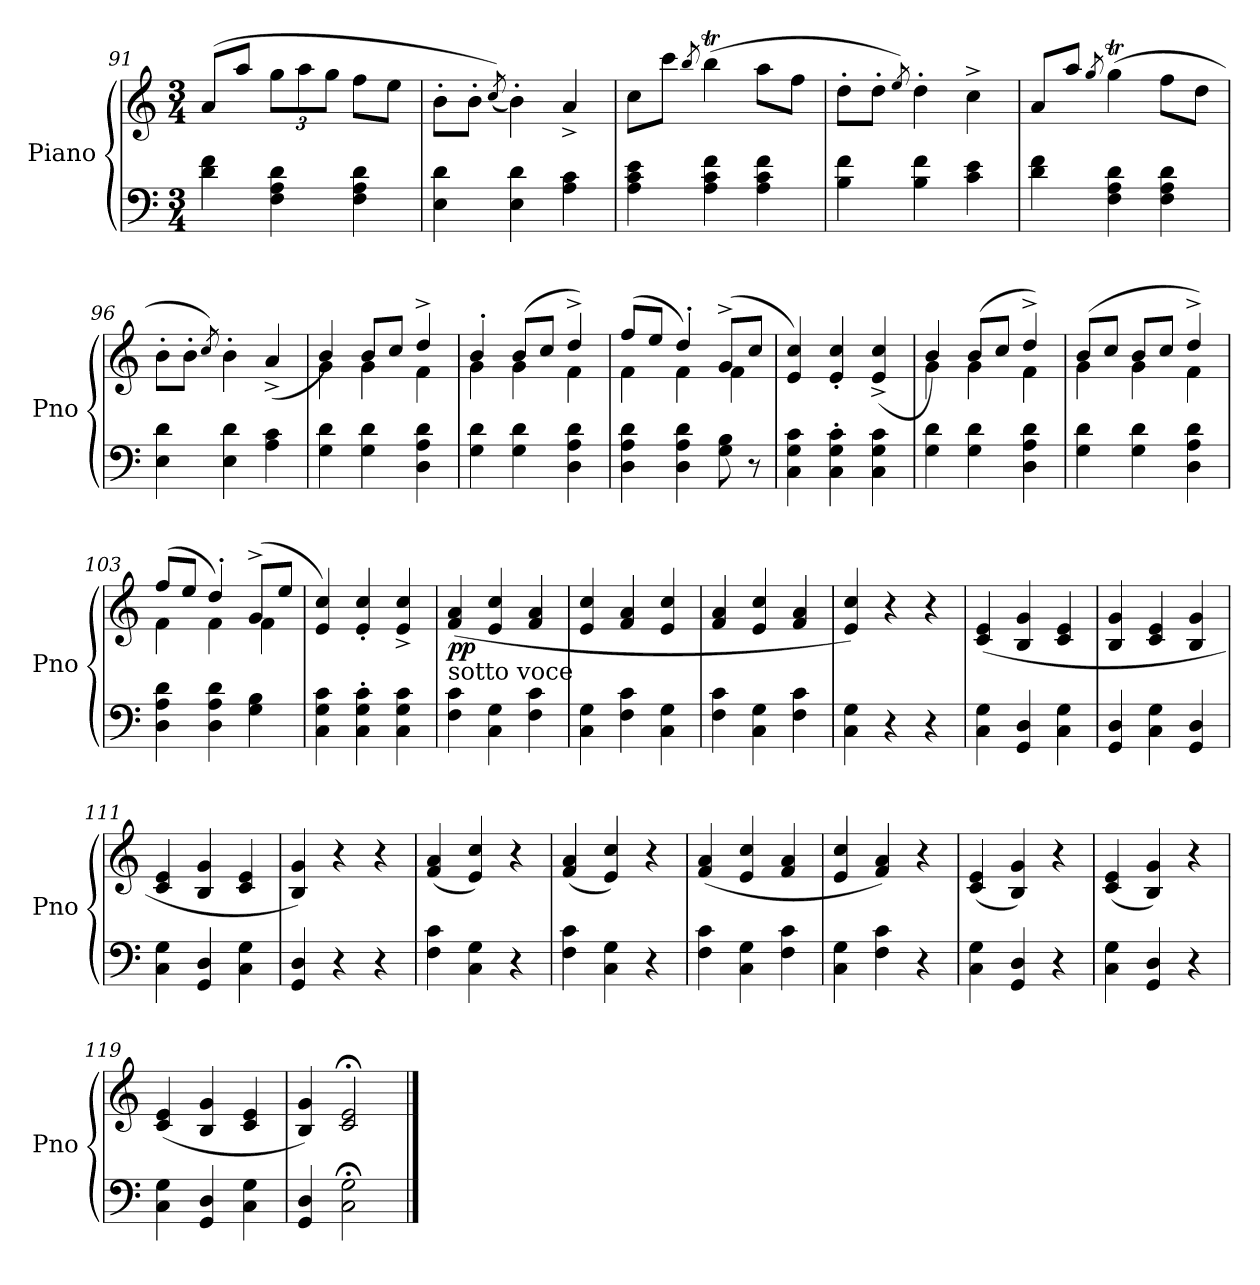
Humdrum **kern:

**kern	**kern	**dynam
*part1	*part1	*part1
*staff2	*staff1	*staff1/2
*I"Piano	*	*
*I'Pno	*	*
!!LO:LB:g=z
*clefF4	*clefG2	*
*k[]	*k[]	*
*C:	*C:	*
*M3/4	*M3/4	*
=91	=91	=91
4d\ 4f\	(8a/L	.
.	8aa/J	.
*	*Xbrackettup	*
4F\ 4A\ 4d\	12gg\L	.
.	12aa\	.
.	12gg\J	.
4F\ 4A\ 4d\	8ff\L	.
.	8ee\J	.
=92	=92	=92
4E\ 4d\	8b'\L	.
.	8b'\J	.
.	(8qcc/)	.
4E\ 4d\	4b'\)	.
4A\ 4c\	4a^/	.
=93	=93	=93
4A\ 4c\ 4e\	8cc\L	.
.	8ccc\J	.
.	8qbb/	.
4A\ 4c\ 4f\	(4bbt\	.
4A\ 4c\ 4f\	8aa\L	.
.	8ff\J	.
=94	=94	=94
4B\ 4f\	8dd'\L	.
.	8dd'\J	.
.	8qee/)	.
4B\ 4f\	4dd'\	.
4c\ 4e\	4cc^\	.
=95	=95	=95
4d\ 4f\	8a/L	.
.	8aa/J	.
.	8qgg/	.
4F\ 4A\ 4d\	(4ggT\	.
4F\ 4A\ 4d\	8ff\L	.
.	8dd\J	.
=96	=96	=96
4E\ 4d\	8b'\L	.
.	8b'\J	.
.	8qcc/)	.
4E\ 4d\	4b'\	.
4A\ 4c\	(4a^/	.
=97	=97	=97
*	*^	*
4G\ 4d\	4b/)	4g\	.
4G\ 4d\	8b/L	4g\	.
.	8cc/J	.	.
4D\ 4A\ 4d\	4dd^/	4f\	.
=98	=98	=98	=98
4G\ 4d\	4b'/	4g\	.
4G\ 4d\	(8b/L	4g\	.
.	8cc/J	.	.
4D\ 4A\ 4d\	4dd^/)	4f\	.
!!LO:LB:g=z	!!
=99	=99	=99	=99
4D\ 4A\ 4d\	(8ff/L	4f\	.
.	8ee/J	.	.
4D\ 4A\ 4d\	4dd'/)	4f\	.
8G\ 8B\	(8g^/L	4f\	.
8r	8cc/J	.	.
*	*v	*v	*
=100	=100	=100
4C\ 4G\ 4c\	4e/ 4cc/)	.
4C\' 4G\' 4c\'	4e/' 4cc/'	.
4C\ 4G\ 4c\	(4e/^ 4cc/^	.
=101	=101	=101
*	*^	*
4G\ 4d\	4b/)	4g\	.
4G\ 4d\	(8b/L	4g\	.
.	8cc/J	.	.
4D\ 4A\ 4d\	4dd^/)	4f\	.
=102	=102	=102	=102
4G\ 4d\	(8b/L	4g\	.
.	8cc/J	.	.
4G\ 4d\	8b/L	4g\	.
.	8cc/J	.	.
4D\ 4A\ 4d\	4dd^/)	4f\	.
=103	=103	=103	=103
4D\ 4A\ 4d\	(8ff/L	4f\	.
.	8ee/J	.	.
4D\ 4A\ 4d\	4dd'/)	4f\	.
4G\ 4B\	(8g^/L	4f\	.
.	8ee/J	.	.
*	*v	*v	*
=104	=104	=104
4C\ 4G\ 4c\	4e/ 4cc/)	.
4C\' 4G\' 4c\'	4e/' 4cc/'	.
4C\ 4G\ 4c\	4e/^ 4cc/^	.
=105	=105	=105
!	!LO:TX:b:t=sotto voce	!
!	!	!LO:DY:b
4F\ 4c\	(4f/ 4a/	pp
4C\ 4G\	4e/ 4cc/	.
4F\ 4c\	4f/ 4a/	.
=106	=106	=106
4C\ 4G\	4e/ 4cc/	.
4F\ 4c\	4f/ 4a/	.
4C\ 4G\	4e/ 4cc/	.
=107	=107	=107
4F\ 4c\	4f/ 4a/	.
4C\ 4G\	4e/ 4cc/	.
4F\ 4c\	4f/ 4a/	.
=108	=108	=108
4C\ 4G\	4e/ 4cc/)	.
4r	4r	.
4r	4r	.
=109	=109	=109
4C\ 4G\	(4c/ 4e/	.
4GG/ 4D/	4B/ 4g/	.
4C\ 4G\	4c/ 4e/	.
!!LO:LB:g=z
=110	=110	=110
4GG/ 4D/	4B/ 4g/	.
4C\ 4G\	4c/ 4e/	.
4GG/ 4D/	4B/ 4g/	.
=111	=111	=111
4C\ 4G\	4c/ 4e/	.
4GG/ 4D/	4B/ 4g/	.
4C\ 4G\	4c/ 4e/	.
=112	=112	=112
4GG/ 4D/	4B/ 4g/)	.
4r	4r	.
4r	4r	.
=113	=113	=113
4F\ 4c\	(4f/ 4a/	.
4C\ 4G\	4e/ 4cc/)	.
4r	4r	.
=114	=114	=114
4F\ 4c\	(4f/ 4a/	.
4C\ 4G\	4e/ 4cc/)	.
4r	4r	.
=115	=115	=115
4F\ 4c\	(4f/ 4a/	.
4C\ 4G\	4e/ 4cc/	.
4F\ 4c\	4f/ 4a/	.
=116	=116	=116
4C\ 4G\	4e/ 4cc/	.
4F\ 4c\	4f/ 4a/)	.
4r	4r	.
=117	=117	=117
4C\ 4G\	(4c/ 4e/	.
4GG/ 4D/	4B/ 4g/)	.
4r	4r	.
=118	=118	=118
4C\ 4G\	(4c/ 4e/	.
4GG/ 4D/	4B/ 4g/)	.
4r	4r	.
=119	=119	=119
4C\ 4G\	(4c/ 4e/	.
4GG/ 4D/	4B/ 4g/	.
4C\ 4G\	4c/ 4e/	.
=120	=120	=120
4GG/ 4D/	4B/ 4g/)	.
2C\;< 2G\;<	2c/;< 2e/;<	.
==	==	==
*-	*-	*-
